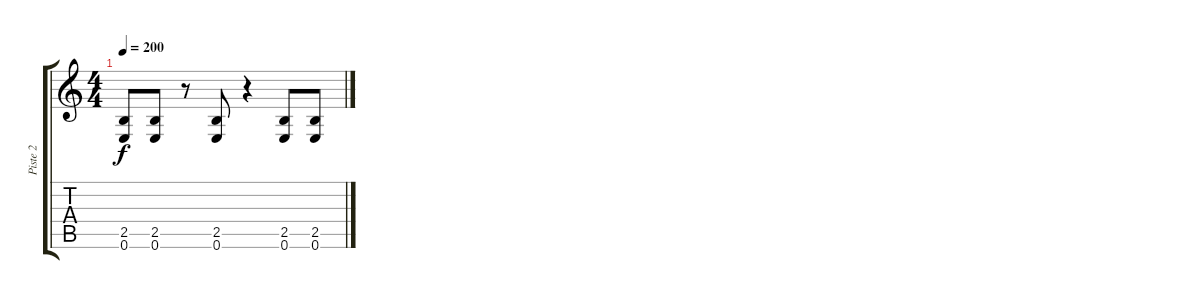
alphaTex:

\track ("Piste 2" "Piste 2") {instrument distortionguitar}
\staff {score tabs}
\tuning (E4 B3 G3 D3 A2 E2) {hide}
\ts (4 4)
\tempo 200
\clef g2
\ks c
(2.5 0.6).8{dy f} (2.5 0.6).8 r.8 (2.5 0.6).8 r.4 (2.5 0.6).8 (2.5 0.6).8
